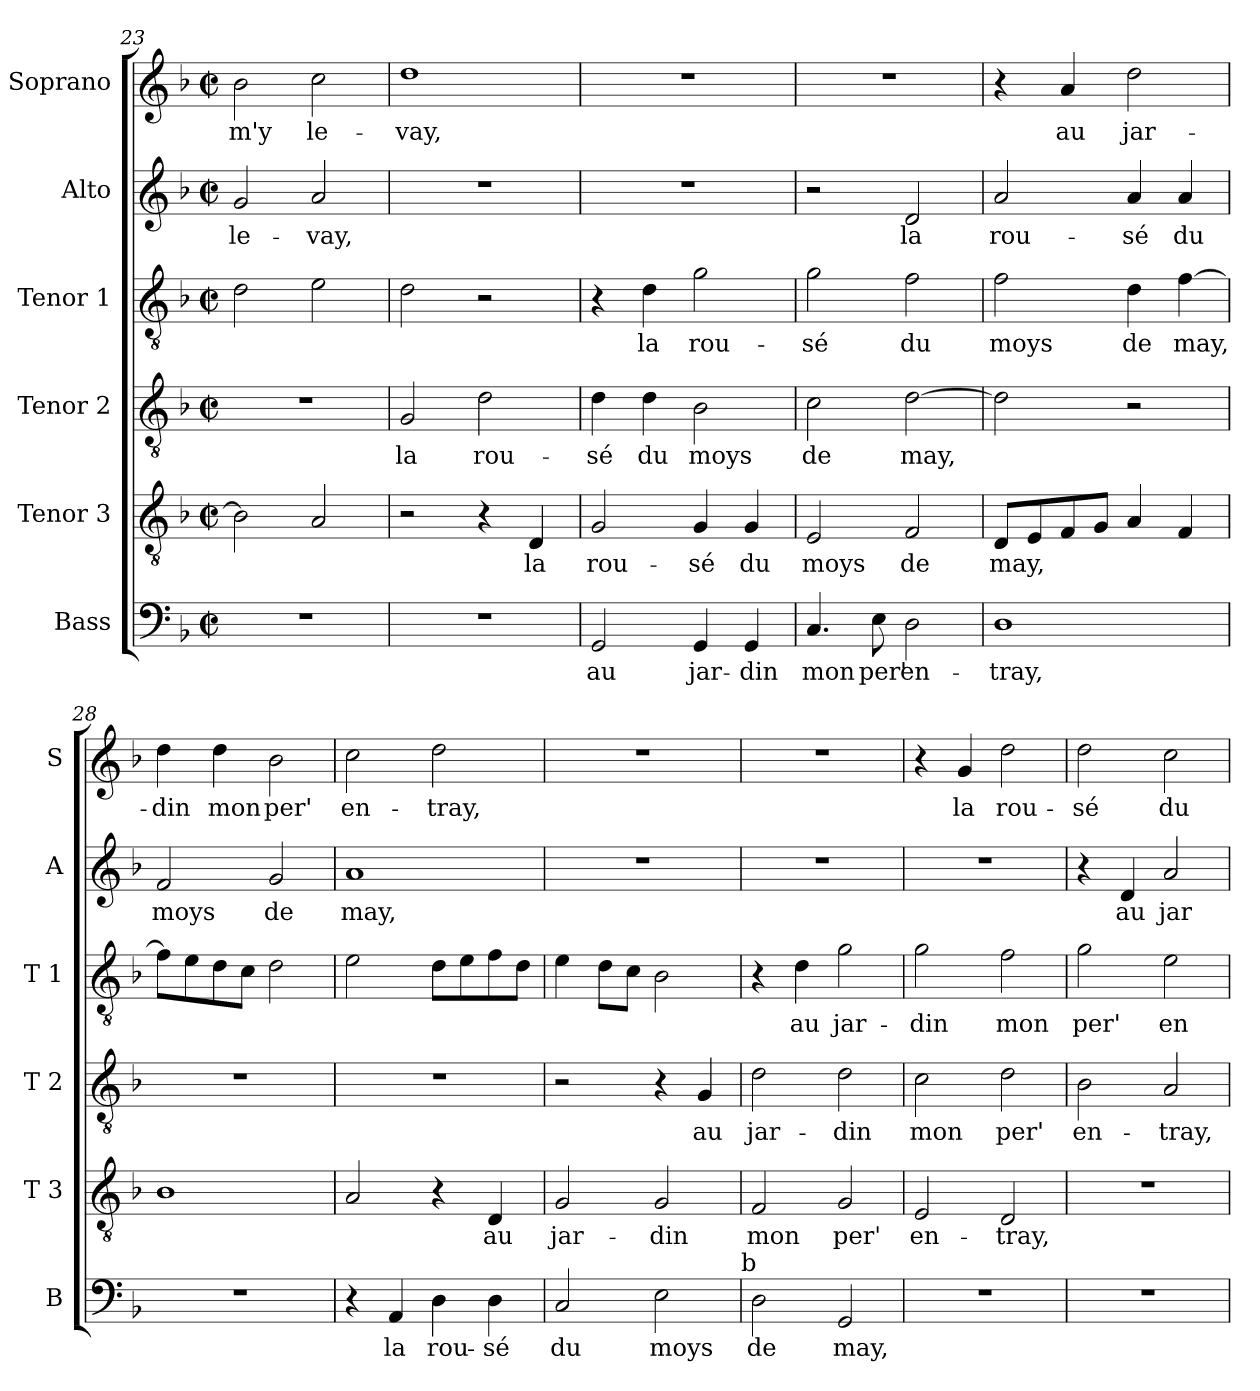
**kern	**text	**kern	**text	**kern	**text	**kern	**text	**kern	**text	**kern	**text
*part6	*part6	*part5	*part5	*part4	*part4	*part3	*part3	*part2	*part2	*part1	*part1
*staff6	*staff6	*staff5	*staff5	*staff4	*staff4	*staff3	*staff3	*staff2	*staff2	*staff1	*staff1
*I"Bass	*	*I"Tenor 3	*	*I"Tenor 2	*	*I"Tenor 1	*	*I"Alto	*	*I"Soprano	*
*I'B	*	*I'T 3	*	*I'T 2	*	*I'T 1	*	*I'A	*	*I'S	*
*clefF4	*	*clefGv2	*	*clefGv2	*	*clefGv2	*	*clefG2	*	*clefG2	*
*k[b-]	*	*k[b-]	*	*k[b-]	*	*k[b-]	*	*k[b-]	*	*k[b-]	*
*F:	*	*F:	*	*F:	*	*F:	*	*F:	*	*F:	*
*M2/2	*	*M2/2	*	*M2/2	*	*M2/2	*	*M2/2	*	*M2/2	*
*met(c|)	*	*met(c|)	*	*met(c|)	*	*met(c|)	*	*met(c|)	*	*met(c|)	*
=23	=23	=23	=23	=23	=23	=23	=23	=23	=23	=23	=23
1r	.	2B-\]	.	1r	.	2d\	.	2g/	le-	2b-\	m'y
.	.	2A/	.	.	.	2e\	.	2a/	-vay,	2cc\	le-
!!LO:PB:g=z
=24	=24	=24	=24	=24	=24	=24	=24	=24	=24	=24	=24
1r	.	2r	.	2G/	la	2d\	.	1r	.	1dd	-vay,
.	.	4r	.	2d\	rou-	2r	.	.	.	.	.
.	.	4D/	la	.	.	.	.	.	.	.	.
=25	=25	=25	=25	=25	=25	=25	=25	=25	=25	=25	=25
2GG/	au	2G/	rou-	4d\	-sé	4r	.	1r	.	1r	.
.	.	.	.	4d\	du	4d\	la	.	.	.	.
4GG/	jar-	4G/	-sé	2B-\	moys	2g\	rou-	.	.	.	.
4GG/	-din	4G/	du	.	.	.	.	.	.	.	.
=26	=26	=26	=26	=26	=26	=26	=26	=26	=26	=26	=26
4.C/	mon	2E/	moys	2c\	de	2g\	-sé	2r	.	1r	.
8E\	per'	.	.	.	.	.	.	.	.	.	.
2D\	en-	2F/	de	[2d\	may,	2f\	du	2d/	la	.	.
=27	=27	=27	=27	=27	=27	=27	=27	=27	=27	=27	=27
1D	-tray,	8D/L	may,	2d\]	.	2f\	moys	2a/	rou-	4r	.
.	.	8E/	.	.	.	.	.	.	.	.	.
.	.	8F/	.	.	.	.	.	.	.	4a/	au
.	.	8G/J	.	.	.	.	.	.	.	.	.
.	.	4A/	.	2r	.	4d\	de	4a/	-sé	2dd\	jar-
.	.	4F/	.	.	.	[4f\	may,	4a/	du	.	.
=28	=28	=28	=28	=28	=28	=28	=28	=28	=28	=28	=28
1r	.	1B-	.	1r	.	8f\L]	.	2f/	moys	4dd\	-din
.	.	.	.	.	.	8e\	.	.	.	.	.
.	.	.	.	.	.	8d\	.	.	.	4dd\	mon
.	.	.	.	.	.	8c\J	.	.	.	.	.
.	.	.	.	.	.	2d\	.	2g/	de	2b-\	per'
=29	=29	=29	=29	=29	=29	=29	=29	=29	=29	=29	=29
4r	.	2A/	.	1r	.	2e\	.	1a	may,	2cc\	en-
4AA/	la	.	.	.	.	.	.	.	.	.	.
4D\	rou-	4r	.	.	.	8d\L	.	.	.	2dd\	-tray,
.	.	.	.	.	.	8e\	.	.	.	.	.
4D\	-sé	4D/	au	.	.	8f\	.	.	.	.	.
.	.	.	.	.	.	8d\J	.	.	.	.	.
=30	=30	=30	=30	=30	=30	=30	=30	=30	=30	=30	=30
2C/	du	2G/	jar-	2r	.	4e\	.	1r	.	1r	.
.	.	.	.	.	.	8d\L	.	.	.	.	.
.	.	.	.	.	.	8c\J	.	.	.	.	.
2E\	moys	2G/	-din	4r	.	2B-\	.	.	.	.	.
.	.	.	.	4G/	au	.	.	.	.	.	.
!LO:TX:a:t=b	!	!	!	!	!	!	!	!	!	!	!
!!LO:LB:g=z
=31	=31	=31	=31	=31	=31	=31	=31	=31	=31	=31	=31
2D\	de	2F/	mon	2d\	jar-	4r	.	1r	.	1r	.
.	.	.	.	.	.	4d\	au	.	.	.	.
2GG/	may,	2G/	per'	2d\	-din	2g\	jar-	.	.	.	.
=32	=32	=32	=32	=32	=32	=32	=32	=32	=32	=32	=32
1r	.	2E/	en-	2c\	mon	2g\	-din	1r	.	4r	.
.	.	.	.	.	.	.	.	.	.	4g/	la
.	.	2D/	-tray,	2d\	per'	2f\	mon	.	.	2dd\	rou-
=33	=33	=33	=33	=33	=33	=33	=33	=33	=33	=33	=33
1r	.	1r	.	2B-\	en-	2g\	per'	4r	.	2dd\	-sé
.	.	.	.	.	.	.	.	4d/	au	.	.
.	.	.	.	2A/	-tray,	2e\	en-	2a/	jar-	2cc\	du
=	=	=	=	=	=	=	=	=	=	=	=
*-	*-	*-	*-	*-	*-	*-	*-	*-	*-	*-	*-
